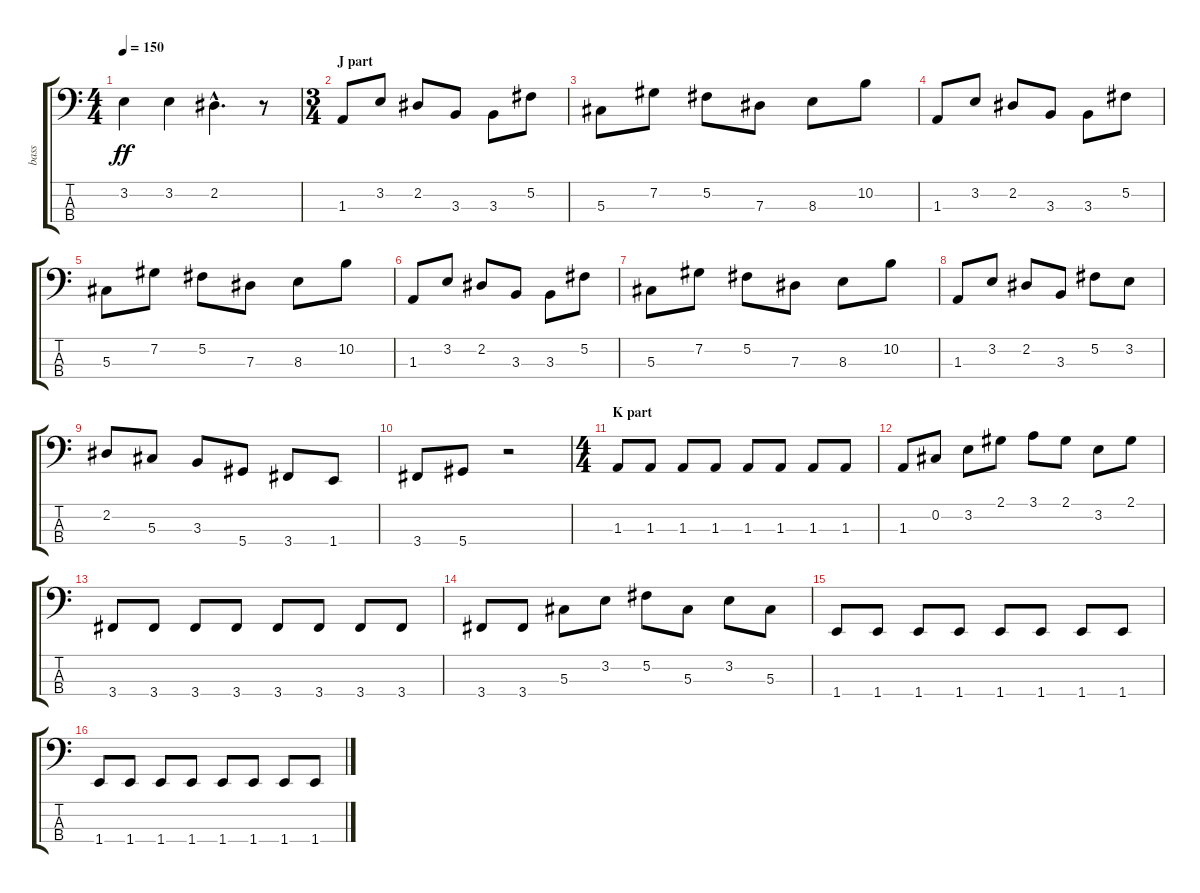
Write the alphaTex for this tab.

\track ("bass" "bass") {instrument electricbasspick}
\staff {score tabs}
\tuning (Gb2 Db2 Ab1 Eb1) {hide}
\ts (4 4)
\tempo 150
\clef f4
\ks c
3.2.4{dy ff} 3.2.4 2.2{hac}.4{d} r.8 |
\ts (3 4)
\section ("" "J part")
1.3.8 3.2.8 2.2.8 3.3.8 3.3.8 5.2.8 |
5.3.8 7.2.8 5.2.8 7.3.8 8.3.8 10.2.8 |
1.3.8 3.2.8 2.2.8 3.3.8 3.3.8 5.2.8 |
5.3.8 7.2.8 5.2.8 7.3.8 8.3.8 10.2.8 |
1.3.8 3.2.8 2.2.8 3.3.8 3.3.8 5.2.8 |
5.3.8 7.2.8 5.2.8 7.3.8 8.3.8 10.2.8 |
1.3.8 3.2.8 2.2.8 3.3.8 5.2.8 3.2.8 |
2.2.8 5.3.8 3.3.8 5.4.8 3.4.8 1.4.8 |
3.4.8 5.4.8 r.2 |
\ts (4 4)
\section ("" "K part")
1.3.8 1.3.8 1.3.8 1.3.8 1.3.8 1.3.8 1.3.8 1.3.8 |
1.3.8 0.2.8 3.2.8 2.1.8 3.1.8 2.1.8 3.2.8 2.1.8 |
3.4.8 3.4.8 3.4.8 3.4.8 3.4.8 3.4.8 3.4.8 3.4.8 |
3.4.8 3.4.8 5.3.8 3.2.8 5.2.8 5.3.8 3.2.8 5.3.8 |
1.4.8 1.4.8 1.4.8 1.4.8 1.4.8 1.4.8 1.4.8 1.4.8 |
1.4.8 1.4.8 1.4.8 1.4.8 1.4.8 1.4.8 1.4.8 1.4.8
